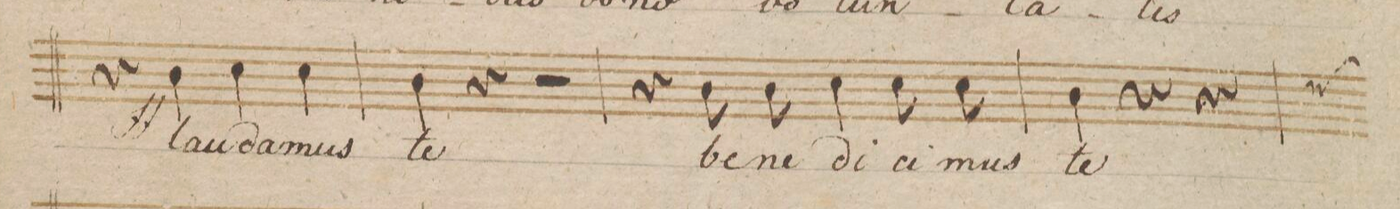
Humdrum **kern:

**kern	**text	**dynam
*I"Tenore.	*	*
*clefC4	*	*
*k[b-]	*	*
*met(c)	*	*
*M4/4	*	*
4r	.	.
4A\	lau-	ff
4B-\	-da-	.
4B-\	-mus	.
=21	=21	=21
4A\	te	.
4r	.	.
2r	.	.
=22	=22	=22
4r	.	.
8A\	be-	.
8A\	-ne-	.
4B-\	-di-	.
8B-\	-ci-	.
8B-\	-mus	.
=23	=23	=23
4A\	te	.
4r	.	.
2r	.	.
*custos:c	*	*
=24	=24	=24
*-	*-	*-
